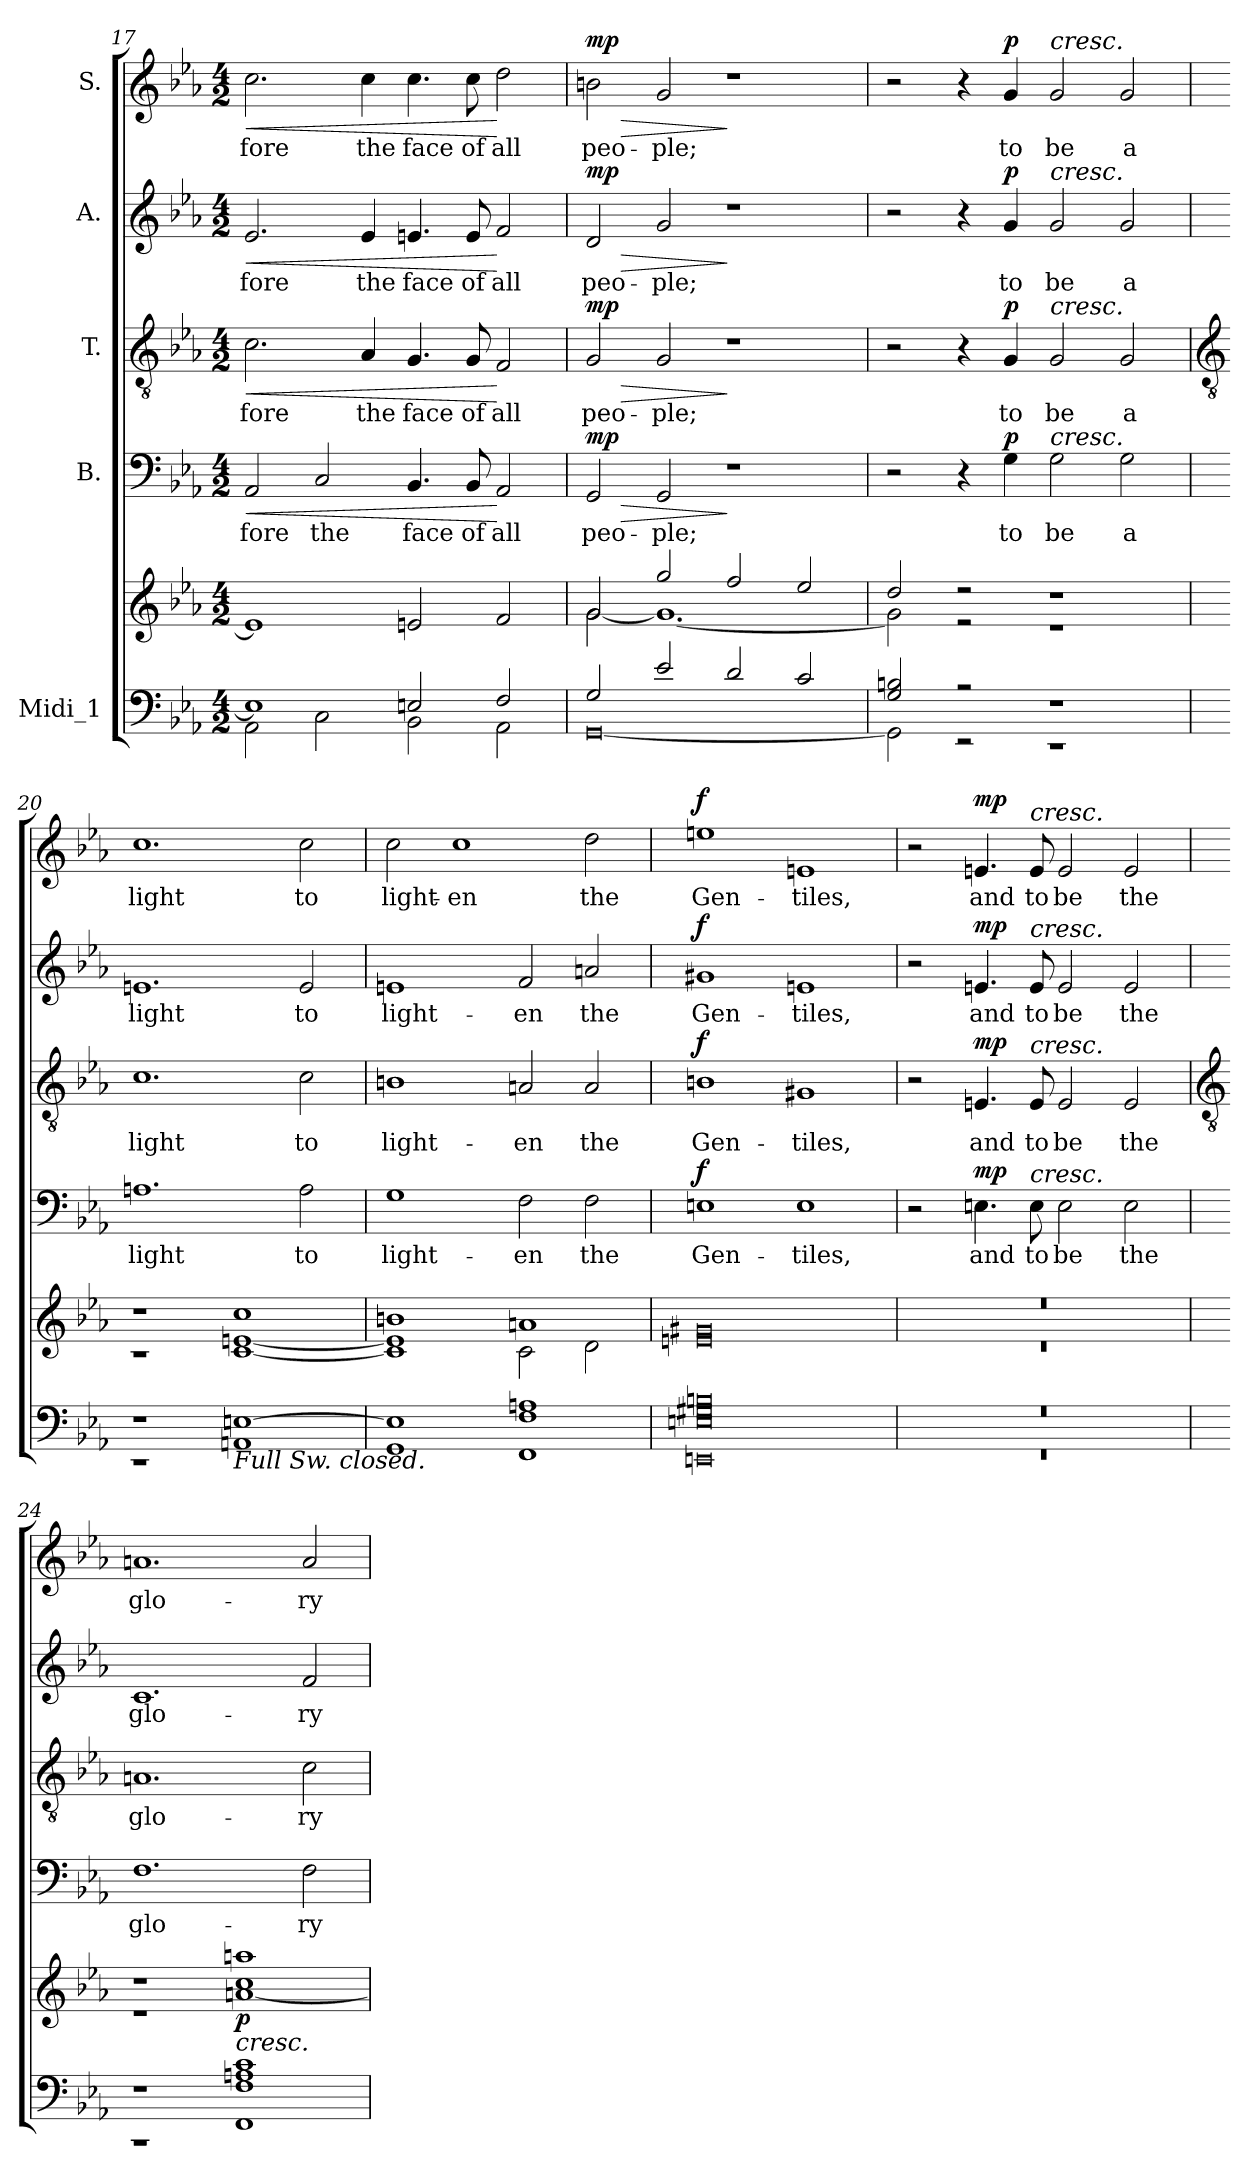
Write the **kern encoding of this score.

**kern	**kern	**dynam	**kern	**text	**dynam	**kern	**text	**dynam	**kern	**text	**dynam	**kern	**text	**dynam
*part5	*part5	*part5	*part4	*part4	*part4	*part3	*part3	*part3	*part2	*part2	*part2	*part1	*part1	*part1
*staff6	*staff5	*staff5/6	*staff4	*staff4	*staff4	*staff3	*staff3	*staff3	*staff2	*staff2	*staff2	*staff1	*staff1	*staff1
*I"Midi_1	*	*	*I"B.	*	*	*I"T.	*	*	*I"A.	*	*	*I"S.	*	*
*clefF4	*clefG2	*	*clefF4	*	*	*clefGv2	*	*	*clefG2	*	*	*clefG2	*	*
*k[b-e-a-]	*k[b-e-a-]	*	*k[b-e-a-]	*	*	*k[b-e-a-]	*	*	*k[b-e-a-]	*	*	*k[b-e-a-]	*	*
*E-:	*E-:	*	*E-:	*	*	*E-:	*	*	*E-:	*	*	*E-:	*	*
*M4/2	*M4/2	*	*M4/2	*	*	*M4/2	*	*	*M4/2	*	*	*M4/2	*	*
=17	=17	=17	=17	=17	=17	=17	=17	=17	=17	=17	=17	=17	=17	=17
*^	*^	*	*	*	*	*	*	*	*	*	*	*	*	*
!	!	!	!	!	!	!LO:LY:b	!LO:HP:b	!	!LO:LY:b	!LO:HP:b	!	!LO:LY:b	!LO:HP:b	!	!LO:LY:b	!LO:HP:b
1E-/]	2AA-\	1e-/]	1ryy	.	2AA-	-fore	<	2.c	-fore	<	2.e-	-fore	<	2.cc	-fore	<
!	!	!	!	!	!	!LO:LY:b	!	!	!	!	!	!	!	!	!	!
.	2C\	.	.	.	2C	the	.	.	.	.	.	.	.	.	.	.
!	!	!	!	!	!	!	!	!	!LO:LY:b	!	!	!LO:LY:b	!	!	!LO:LY:b	!
.	.	.	.	.	.	.	.	4A-	the	.	4e-	the	.	4cc	the	.
!	!	!	!	!	!	!LO:LY:b	!	!	!LO:LY:b	!	!	!LO:LY:b	!	!	!LO:LY:b	!
2En/	2BB-\	2en/	1ryy	.	4.BB-	face	.	4.G	face	.	4.en	face	.	4.cc	face	.
!	!	!	!	!	!	!LO:LY:b	!	!	!LO:LY:b	!	!	!LO:LY:b	!	!	!LO:LY:b	!
.	.	.	.	.	8BB-	of	.	8G	of	.	8e	of	.	8cc	of	.
!	!	!	!	!	!	!LO:LY:b	!	!	!LO:LY:b	!	!	!LO:LY:b	!	!	!LO:LY:b	!
2F/	2AA-\	2f/	.	.	2AA-	all	[	2F	all	[	2f	all	[	2dd	all	[
=18	=18	=18	=18	=18	=18	=18	=18	=18	=18	=18	=18	=18	=18	=18	=18	=18
!	!	!	!	!	!	!LO:LY:b	!LO:HP:b	!	!LO:LY:b	!LO:HP:b	!	!LO:LY:b	!LO:HP:b	!	!LO:LY:b	!LO:HP:b
!	!	!	!	!	!	!	!LO:DY:n=1:a	!	!	!LO:DY:n=1:a	!	!	!LO:DY:n=1:a	!	!	!LO:DY:n=1:a
2G/	[0GG\	2g/	[2g\	.	2GG	peo-	> mp	2G	peo-	> mp	2d	peo-	> mp	2bn	peo-	> mp
!	!	!	!	!	!	!LO:LY:b	!	!	!LO:LY:b	!	!	!LO:LY:b	!	!	!LO:LY:b	!
2e-/	.	2gg/	1.g\_	.	2GG	-ple;	.	2G	-ple;	.	2g	-ple;	.	2g	-ple;	.
2d/	.	2ff/	.	.	1r	.	]	1r	.	]	1r	.	]	1r	.	]
2c/	.	2ee-/	.	.	.	.	.	.	.	.	.	.	.	.	.	.
=19	=19	=19	=19	=19	=19	=19	=19	=19	=19	=19	=19	=19	=19	=19	=19	=19
2G/ 2Bn/	2GG\]	2dd/	2g\]	.	2r	.	.	2r	.	.	2r	.	.	2r	.	.
2r	2r	2r	2r	.	4r	.	.	4r	.	.	4r	.	.	4r	.	.
!	!	!	!	!	!	!LO:LY:b	!LO:DY:a	!	!LO:LY:b	!LO:DY:a	!	!LO:LY:b	!LO:DY:a	!	!LO:LY:b	!LO:DY:a
.	.	.	.	.	4G	to	p	4G	to	p	4g	to	p	4g	to	p
!	!	!	!	!	!	!	!	!	!	!	!	!	!	!LO:TX:a:i:t=cresc.	!	!
!	!	!	!	!	!	!	!	!	!	!	!LO:TX:a:i:t=cresc.	!	!	!	!	!
!	!	!	!	!	!	!	!	!LO:TX:a:i:t=cresc.	!	!	!	!	!	!	!	!
!	!	!	!	!	!LO:TX:a:i:t=cresc.	!	!	!	!	!	!	!	!	!	!	!
!	!	!	!	!	!	!LO:LY:b	!	!	!LO:LY:b	!	!	!LO:LY:b	!	!	!LO:LY:b	!
1r	1r	1r	1r	.	2G	be	.	2G	be	.	2g	be	.	2g	be	.
!	!	!	!	!	!	!LO:LY:b	!	!	!LO:LY:b	!	!	!LO:LY:b	!	!	!LO:LY:b	!
.	.	.	.	.	2G	a	.	2G	a	.	2g	a	.	2g	a	.
!!LO:LB:g=z
=20	=20	=20	=20	=20	=20	=20	=20	=20	=20	=20	=20	=20	=20	=20	=20	=20
*	*	*	*	*	*	*	*	*clefGv2	*	*	*	*	*	*	*	*
!	!	!	!	!	!	!LO:LY:b	!	!	!LO:LY:b	!	!	!LO:LY:b	!	!	!LO:LY:b	!
1r	1r	1r	1r	.	1.An	light	.	1.c	light	.	1.en	light	.	1.cc	light	.
!LO:TX:b:i:t=Full Sw. closed.	!	!	!	!	!	!	!	!	!	!	!	!	!	!	!	!
[1En/	1AAn\	1cc/	[1c\ [1en\	.	.	.	.	.	.	.	.	.	.	.	.	.
!	!	!	!	!	!	!LO:LY:b	!	!	!LO:LY:b	!	!	!LO:LY:b	!	!	!LO:LY:b	!
.	.	.	.	.	2A	to	.	2c	to	.	2e	to	.	2cc	to	.
=21	=21	=21	=21	=21	=21	=21	=21	=21	=21	=21	=21	=21	=21	=21	=21	=21
!	!	!	!	!	!	!LO:LY:b	!	!	!LO:LY:b	!	!	!LO:LY:b	!	!	!LO:LY:b	!
1E/]	1GG\	1bn/	1c\] 1e\]	.	1G	light-	.	1Bn	light-	.	1en	light-	.	2cc	light-	.
!	!	!	!	!	!	!	!	!	!	!	!	!	!	!	!LO:LY:b	!
.	.	.	.	.	.	.	.	.	.	.	.	.	.	1cc	-en	.
!	!	!	!	!	!	!LO:LY:b	!	!	!LO:LY:b	!	!	!LO:LY:b	!	!	!	!
1F/ 1An/	1FF\	1an/	2c\	.	2F	-en	.	2An	-en	.	2f	-en	.	.	.	.
!	!	!	!	!	!	!LO:LY:b	!	!	!LO:LY:b	!	!	!LO:LY:b	!	!	!LO:LY:b	!
.	.	.	2d\	.	2F	the	.	2A	the	.	2an	the	.	2dd	the	.
=22	=22	=22	=22	=22	=22	=22	=22	=22	=22	=22	=22	=22	=22	=22	=22	=22
!	!	!	!	!	!	!LO:LY:b	!LO:DY:b	!	!LO:LY:b	!LO:DY:b	!	!LO:LY:b	!LO:DY:b	!	!LO:LY:b	!LO:DY:a
0En/ 0G#X/ 0Bn/	0EEn\	0en/ 0g#X/	0en\yy	.	1En	Gen-	f	1Bn	Gen-	f	1g#X	Gen-	f	1een	Gen-	f
!	!	!	!	!	!	!LO:LY:b	!	!	!LO:LY:b	!	!	!LO:LY:b	!	!	!LO:LY:b	!
.	.	.	.	.	1E	-tiles,	.	1G#X	-tiles,	.	1en	-tiles,	.	1en	-tiles,	.
=23	=23	=23	=23	=23	=23	=23	=23	=23	=23	=23	=23	=23	=23	=23	=23	=23
0r	0r	0r	0r	.	2r	.	.	2r	.	.	2r	.	.	2r	.	.
!	!	!	!	!	!	!LO:LY:b	!LO:DY:a	!	!LO:LY:b	!LO:DY:a	!	!LO:LY:b	!LO:DY:a	!	!LO:LY:b	!LO:DY:a
.	.	.	.	.	4.En	and	mp	4.En	and	mp	4.en	and	mp	4.en	and	mp
!	!	!	!	!	!	!	!	!	!	!	!	!	!	!LO:TX:a:i:t=cresc.	!	!
!	!	!	!	!	!	!	!	!	!	!	!LO:TX:a:i:t=cresc.	!	!	!	!	!
!	!	!	!	!	!	!	!	!LO:TX:a:i:t=cresc.	!	!	!	!	!	!	!	!
!	!	!	!	!	!LO:TX:a:i:t=cresc.	!	!	!	!	!	!	!	!	!	!	!
!	!	!	!	!	!	!LO:LY:b	!	!	!LO:LY:b	!	!	!LO:LY:b	!	!	!LO:LY:b	!
.	.	.	.	.	8E	to	.	8E	to	.	8e	to	.	8e	to	.
!	!	!	!	!	!	!LO:LY:b	!	!	!LO:LY:b	!	!	!LO:LY:b	!	!	!LO:LY:b	!
.	.	.	.	.	2E	be	.	2E	be	.	2e	be	.	2e	be	.
!	!	!	!	!	!	!LO:LY:b	!	!	!LO:LY:b	!	!	!LO:LY:b	!	!	!LO:LY:b	!
.	.	.	.	.	2E	the	.	2E	the	.	2e	the	.	2e	the	.
!!LO:LB:g=z
=24	=24	=24	=24	=24	=24	=24	=24	=24	=24	=24	=24	=24	=24	=24	=24	=24
*	*	*	*	*	*	*	*	*clefGv2	*	*	*	*	*	*	*	*
!	!	!	!	!	!	!LO:LY:b	!	!	!LO:LY:b	!	!	!LO:LY:b	!	!	!LO:LY:b	!
1r	1r	1r	1r	.	1.F	glo-	.	1.An	glo-	.	1.c	glo-	.	1.an	glo-	.
!	!	!LO:TX:b:i:t=cresc.	!	!	!	!	!	!	!	!	!	!	!	!	!	!
!	!	!	!	!LO:DY:b	!	!	!	!	!	!	!	!	!	!	!	!
1F/ 1An/ 1c/	1FF\	1cc/ 1aan/	[1an\	p	.	.	.	.	.	.	.	.	.	.	.	.
!	!	!	!	!	!	!LO:LY:b	!	!	!LO:LY:b	!	!	!LO:LY:b	!	!	!LO:LY:b	!
.	.	.	.	.	2F	-ry	.	2c	-ry	.	2f	-ry	.	2a	-ry	.
*v	*v	*	*	*	*	*	*	*	*	*	*	*	*	*	*	*
*	*v	*v	*	*	*	*	*	*	*	*	*	*	*	*	*
=	=	=	=	=	=	=	=	=	=	=	=	=	=	=
*-	*-	*-	*-	*-	*-	*-	*-	*-	*-	*-	*-	*-	*-	*-
